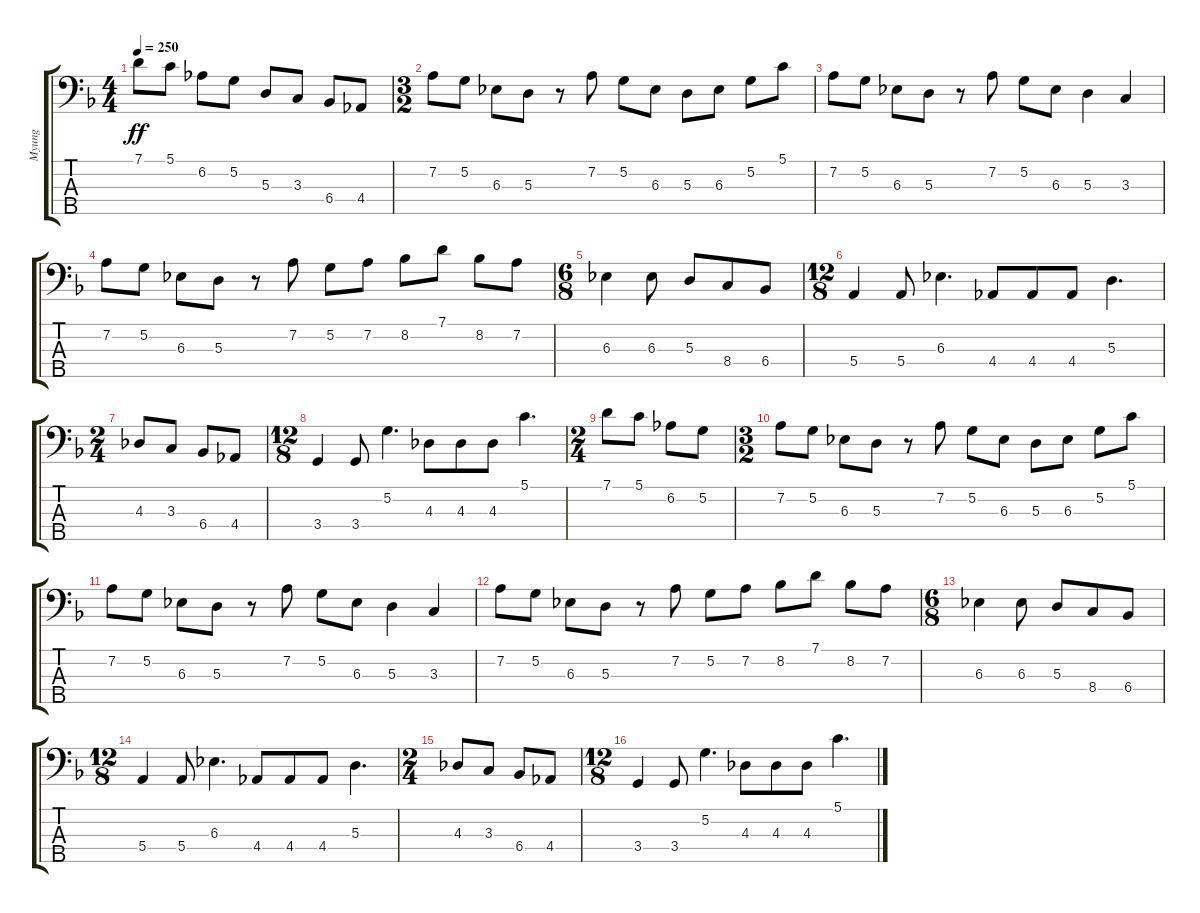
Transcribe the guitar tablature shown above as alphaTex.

\track ("Myung" "Myung") {instrument electricbassfinger}
\staff {score tabs}
\tuning (G2 D2 A1 E1 B0) {hide}
\ts (4 4)
\tempo 250
\clef f4
\ks f
7.1.8{dy ff} 5.1.8 6.2.8 5.2.8 5.3.8 3.3.8 6.4.8 4.4.8 |
\ts (3 2)
7.2.8 5.2.8 6.3.8 5.3.8 r.8 7.2.8 5.2.8 6.3.8 5.3.8 6.3.8 5.2.8 5.1.8 |
7.2.8 5.2.8 6.3.8 5.3.8 r.8 7.2.8 5.2.8 6.3.8 5.3.4 3.3.4 |
7.2.8 5.2.8 6.3.8 5.3.8 r.8 7.2.8 5.2.8 7.2.8 8.2.8 7.1.8 8.2.8 7.2.8 |
\ts (6 8)
6.3.4 6.3.8 5.3.8 8.4.8 6.4.8 |
\ts (12 8)
5.4.4 5.4.8 6.3.4{d} 4.4.8 4.4.8 4.4.8 5.3.4{d} |
\ts (2 4)
4.3.8 3.3.8 6.4.8 4.4.8 |
\ts (12 8)
3.4.4 3.4.8 5.2.4{d} 4.3.8 4.3.8 4.3.8 5.1.4{d} |
\ts (2 4)
7.1.8 5.1.8 6.2.8 5.2.8 |
\ts (3 2)
7.2.8 5.2.8 6.3.8 5.3.8 r.8 7.2.8 5.2.8 6.3.8 5.3.8 6.3.8 5.2.8 5.1.8 |
7.2.8 5.2.8 6.3.8 5.3.8 r.8 7.2.8 5.2.8 6.3.8 5.3.4 3.3.4 |
7.2.8 5.2.8 6.3.8 5.3.8 r.8 7.2.8 5.2.8 7.2.8 8.2.8 7.1.8 8.2.8 7.2.8 |
\ts (6 8)
6.3.4 6.3.8 5.3.8 8.4.8 6.4.8 |
\ts (12 8)
5.4.4 5.4.8 6.3.4{d} 4.4.8 4.4.8 4.4.8 5.3.4{d} |
\ts (2 4)
4.3.8 3.3.8 6.4.8 4.4.8 |
\ts (12 8)
3.4.4 3.4.8 5.2.4{d} 4.3.8 4.3.8 4.3.8 5.1.4{d}
